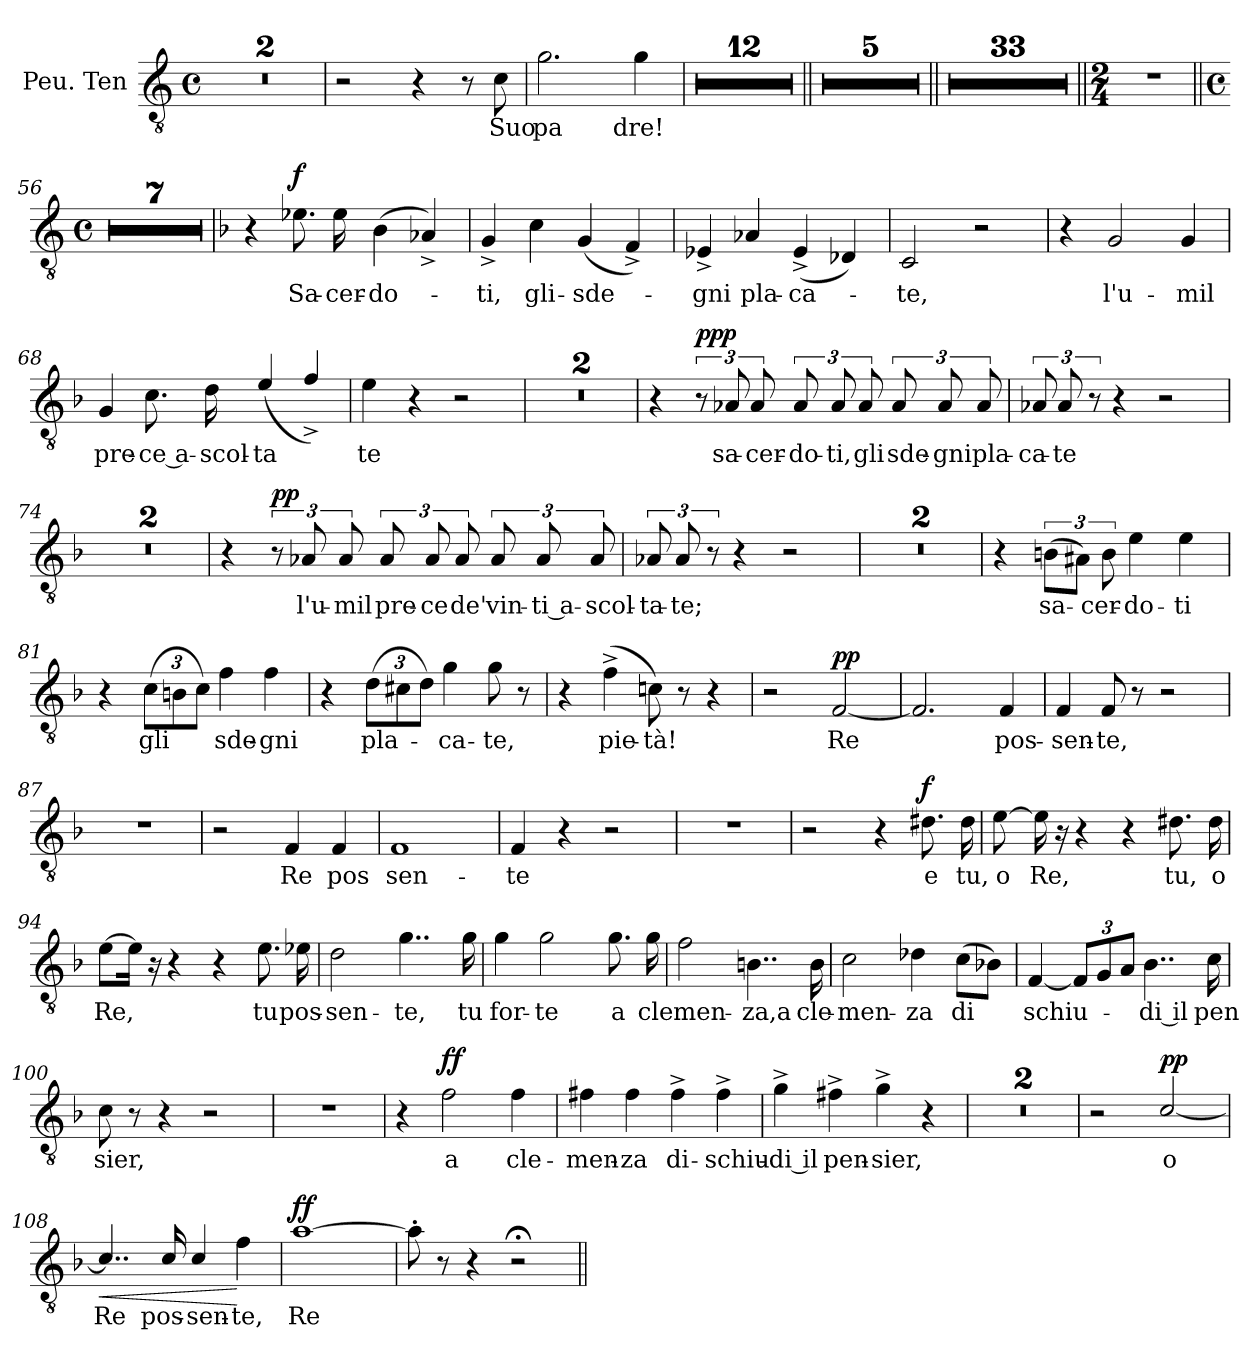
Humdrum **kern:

**kern	**text	**dynam
*part1	*part1	*part1
*staff1	*staff1	*staff1
*I"Peu. Ten	*	*
*I'Peu. Ten	*	*
*clefGv2	*	*
*k[]	*	*
*M4/4	*	*
*met(c)	*	*
=1	=1	=1
1r	.	.
=2	=2	=2
1r	.	.
=3	=3	=3
2r	.	.
4r	.	.
8r	.	.
!	!LO:LY:b:color=#0055FF	!
8c\	Suo	.
=4	=4	=4
!	!LO:LY:b:color=#0055FF	!
2.g\	pa	.
!	!LO:LY:b:color=#0055FF	!
4g\	dre!	.
!!LO:PB:g=z
=5	=5	=5
1r	.	.
=6	=6	=6
1r	.	.
=7	=7	=7
1r	.	.
!!LO:LB:g=z
=8	=8	=8
1r	.	.
=9	=9	=9
1r	.	.
=10	=10	=10
1r	.	.
=11	=11	=11
1r	.	.
!!LO:LB:g=z
=12	=12	=12
1r	.	.
=13	=13	=13
1r	.	.
=14	=14	=14
1r	.	.
=15	=15	=15
1r	.	.
=16	=16	=16
1r	.	.
!!LO:PB:g=z
=17||	=17||	=17||
1r	.	.
=18	=18	=18
1r	.	.
=19	=19	=19
1r	.	.
!!LO:LB:g=z
=20	=20	=20
1r	.	.
=21	=21	=21
1r	.	.
=22||	=22||	=22||
1r	.	.
!!LO:LB:g=z
=23	=23	=23
1r	.	.
=24	=24	=24
1r	.	.
=25	=25	=25
1r	.	.
!!LO:LB:g=z
=26	=26	=26
1r	.	.
=27	=27	=27
1r	.	.
=28	=28	=28
1r	.	.
!!LO:PB:g=z
=29	=29	=29
1r	.	.
=30	=30	=30
1r	.	.
=31	=31	=31
1r	.	.
!!LO:LB:g=z
=32	=32	=32
1r	.	.
=33	=33	=33
1r	.	.
=34	=34	=34
1r	.	.
!!LO:LB:g=z
=35	=35	=35
1r	.	.
=36	=36	=36
1r	.	.
!!LO:LB:g=z
=37	=37	=37
1r	.	.
=38	=38	=38
1r	.	.
!!LO:PB:g=z
=39	=39	=39
1r	.	.
=40	=40	=40
1r	.	.
=41	=41	=41
1r	.	.
=42	=42	=42
1r	.	.
!!LO:LB:g=z
=43	=43	=43
1r	.	.
=44	=44	=44
1r	.	.
=45	=45	=45
1r	.	.
!!LO:LB:g=z
=46	=46	=46
1r	.	.
=47	=47	=47
1r	.	.
=48	=48	=48
1r	.	.
=49	=49	=49
1r	.	.
!!LO:PB:g=z
=50	=50	=50
1r	.	.
=51	=51	=51
1r	.	.
=52	=52	=52
1r	.	.
!!LO:LB:g=z
=53	=53	=53
1r	.	.
=54	=54	=54
1r	.	.
!!LO:PB:g=z
=55||	=55||	=55||
*M2/4	*	*
2r	.	.
=56||	=56||	=56||
*M4/4	*	*
*met(c)	*	*
1r	.	.
!!LO:LB:g=z
=57	=57	=57
1r	.	.
=58	=58	=58
1r	.	.
!!LO:PB:g=z
=59	=59	=59
1r	.	.
=60	=60	=60
1r	.	.
!!LO:LB:g=z
=61	=61	=61
1r	.	.
=62	=62	=62
1r	.	.
!!LO:PB:g=z
=63	=63	=63
*k[b-]	*	*
*F:	*	*
4r	.	.
!	!LO:LY:b:color=#0055FF	!LO:DY:a
8.e-X\	Sa-	f
!	!LO:LY:b:color=#0055FF	!
16e-\	-cer-	.
!	!LO:LY:b:color=#0055FF	!
(>4B-\	-do-	.
4A-X^/)	.	.
=64	=64	=64
!	!LO:LY:b:color=#0055FF	!
4G^/	-ti,	.
!	!LO:LY:b:color=#0055FF	!
4c\	gli-	.
!	!LO:LY:b:color=#0055FF	!
(<4G/	-sde-	.
4F^/)	.	.
=65	=65	=65
!	!LO:LY:b:color=#0055FF	!
4E-X^/	-gni	.
!	!LO:LY:b:color=#0055FF	!
4A-X/	pla-	.
!	!LO:LY:b:color=#0055FF	!
(<4E-^/	-ca-	.
4D-X/)	.	.
!!LO:PB:g=z
=66	=66	=66
!	!LO:LY:b:color=#0055FF	!
2C/	-te,	.
2r	.	.
=67	=67	=67
4r	.	.
!	!LO:LY:b:color=#0055FF	!
2G/	l'u-	.
!	!LO:LY:b:color=#0055FF	!
4G/	-mil	.
=68	=68	=68
!	!LO:LY:b:color=#0055FF	!
4G/	pre-	.
!	!LO:LY:b:color=#0055FF	!
8.c\	-ce a-	.
!	!LO:LY:b:color=#0055FF	!
16d\	-scol-	.
!	!LO:LY:b:color=#0055FF	!
(<4e/	-ta	.
4f^/)	.	.
!!LO:PB:g=z
=69	=69	=69
!	!LO:LY:b:color=#0055FF	!
4e\	te	.
4r	.	.
2r	.	.
=70	=70	=70
1r	.	.
!!LO:PB:g=z
=71	=71	=71
1r	.	.
=72	=72	=72
4r	.	.
!	!	!LO:DY:a
12r	.	ppp
!	!LO:LY:b:color=#0055FF	!
12A-X/	sa-	.
!	!LO:LY:b:color=#0055FF	!
12A-/	-cer-	.
!	!LO:LY:b:color=#0055FF	!
12A-/	-do-	.
!	!LO:LY:b:color=#0055FF	!
12A-/	-ti,	.
!	!LO:LY:b:color=#0055FF	!
12A-/	gli	.
!	!LO:LY:b:color=#0055FF	!
12A-/	sde-	.
!	!LO:LY:b:color=#0055FF	!
12A-/	-gni	.
!	!LO:LY:b:color=#0055FF	!
12A-/	pla-	.
!!LO:PB:g=z
=73	=73	=73
!	!LO:LY:b:color=#0055FF	!
12A-X/	-ca-	.
!	!LO:LY:b:color=#0055FF	!
12A-/	-te	.
12r	.	.
4r	.	.
2r	.	.
=74	=74	=74
1r	.	.
!!LO:PB:g=z
=75	=75	=75
1r	.	.
=76	=76	=76
4r	.	.
!	!	!LO:DY:a
12r	.	pp
!	!LO:LY:b:color=#0055FF	!
12A-X/	l'u-	.
!	!LO:LY:b:color=#0055FF	!
12A-/	-mil	.
!	!LO:LY:b:color=#0055FF	!
12A-/	pre-	.
!	!LO:LY:b:color=#0055FF	!
12A-/	-ce	.
!	!LO:LY:b:color=#0055FF	!
12A-/	de'	.
!	!LO:LY:b:color=#0055FF	!
12A-/	vin-	.
!	!LO:LY:b:color=#0055FF	!
12A-/	-ti a-	.
!	!LO:LY:b:color=#0055FF	!
12A-/	-scol-	.
!!LO:PB:g=z
=77	=77	=77
!	!LO:LY:b:color=#0055FF	!
12A-X/	-ta-	.
!	!LO:LY:b:color=#0055FF	!
12A-/	-te;	.
12r	.	.
4r	.	.
2r	.	.
=78	=78	=78
1r	.	.
!!LO:PB:g=z
=79	=79	=79
1r	.	.
=80	=80	=80
4r	.	.
!	!LO:LY:b:color=#0055FF	!
(>12Bn\L	sa-	.
12A#X\J)	.	.
!	!LO:LY:b:color=#0055FF	!
12B\	-cer-	.
!	!LO:LY:b:color=#0055FF	!
4e\	-do-	.
!	!LO:LY:b:color=#0055FF	!
4e\	-ti	.
!!LO:PB:g=z
=81	=81	=81
4r	.	.
*Xbrackettup	*	*
!	!LO:LY:b:color=#0055FF	!
(>12c\L	gli	.
12Bn\	.	.
12c\J)	.	.
!	!LO:LY:b:color=#0055FF	!
4f\	sde-	.
!	!LO:LY:b:color=#0055FF	!
4f\	-gni	.
=82	=82	=82
4r	.	.
!	!LO:LY:b:color=#0055FF	!
(>12d\L	pla-	.
12c#X\	.	.
12d\J)	.	.
!	!LO:LY:b:color=#0055FF	!
4g\	-ca-	.
!	!LO:LY:b:color=#0055FF	!
8g\	-te,	.
8r	.	.
!!LO:PB:g=z
=83	=83	=83
4r	.	.
!	!LO:LY:b:color=#0055FF	!
(>4f^\	pie-	.
!	!LO:LY:b:color=#0055FF	!
8cn\)	-tà!	.
8r	.	.
4r	.	.
=84	=84	=84
2r	.	.
!	!LO:LY:b:color=#0055FF	!LO:DY:a
[2F/	Re	pp
!!LO:PB:g=z
=85	=85	=85
2.F/]	.	.
!	!LO:LY:b:color=#0055FF	!
4F/	pos-	.
=86	=86	=86
!	!LO:LY:b:color=#0055FF	!
4F/	-sen-	.
!	!LO:LY:b:color=#0055FF	!
8F/	-te,	.
8r	.	.
2r	.	.
!!LO:PB:g=z
=87	=87	=87
1r	.	.
=88	=88	=88
2r	.	.
!	!LO:LY:b:color=#0055FF	!
4F/	Re	.
!	!LO:LY:b:color=#0055FF	!
4F/	pos	.
!!LO:PB:g=z
=89	=89	=89
!	!LO:LY:b:color=#0055FF	!
1F	sen-	.
=90	=90	=90
!	!LO:LY:b:color=#0055FF	!
4F/	-te	.
4r	.	.
2r	.	.
!!LO:PB:g=z
=91	=91	=91
1r	.	.
=92	=92	=92
2r	.	.
4r	.	.
!	!LO:LY:b:color=#0055FF	!LO:DY:a
8.d#X\	e	f
!	!LO:LY:b:color=#0055FF	!
16d#\	tu,	.
=93	=93	=93
!	!LO:LY:b:color=#0055FF	!
[8e\	o	.
!	!LO:LY:b:color=#0055FF	!
16e\]	Re,	.
16r	.	.
4r	.	.
4r	.	.
!	!LO:LY:b:color=#0055FF	!
8.d#X\	tu,	.
!	!LO:LY:b:color=#0055FF	!
16d#\	o	.
!!LO:PB:g=z
=94	=94	=94
!	!LO:LY:b:color=#0055FF	!
[8e\L	Re,	.
16e\Jk]	.	.
16r	.	.
4r	.	.
4r	.	.
!	!LO:LY:b:color=#0055FF	!
8.e\	tu	.
!	!LO:LY:b:color=#0055FF	!
16e-X\	pos-	.
=95	=95	=95
!	!LO:LY:b:color=#0055FF	!
2d\	-sen-	.
!	!LO:LY:b:color=#0055FF	!
4..g\	-te,	.
!	!LO:LY:b:color=#0055FF	!
16g\	tu	.
=96	=96	=96
!	!LO:LY:b:color=#0055FF	!
4g\	for-	.
!	!LO:LY:b:color=#0055FF	!
2g\	-te	.
!	!LO:LY:b:color=#0055FF	!
8.g\	a	.
!	!LO:LY:b:color=#0055FF	!
16g\	cle	.
!!LO:PB:g=z
=97	=97	=97
!	!LO:LY:b:color=#0055FF	!
2f\	men-	.
!	!LO:LY:b:color=#0055FF	!
4..Bn\	-za,a	.
!	!LO:LY:b:color=#0055FF	!
16B\	cle-	.
=98	=98	=98
!	!LO:LY:b:color=#0055FF	!
2c\	-men-	.
!	!LO:LY:b:color=#0055FF	!
4d-X\	-za	.
!	!LO:LY:b:color=#0055FF	!
(>8c\L	di	.
8B-X\J)	.	.
=99	=99	=99
!	!LO:LY:b:color=#0055FF	!
[4F/	schiu-	.
12F/L]	.	.
12G/	.	.
12A/J	.	.
!	!LO:LY:b:color=#0055FF	!
4..B-\	-di il	.
!	!LO:LY:b:color=#0055FF	!
16c\	pen	.
!!LO:PB:g=z
=100	=100	=100
!	!LO:LY:b:color=#0055FF	!
8c\	-sier,	.
8r	.	.
4r	.	.
2r	.	.
=101	=101	=101
1r	.	.
=102	=102	=102
4r	.	.
!	!LO:LY:b:color=#0055FF	!LO:DY:a
2f\	a	ff
!	!LO:LY:b:color=#0055FF	!
4f\	cle-	.
!!LO:PB:g=z
=103	=103	=103
!	!LO:LY:b:color=#0055FF	!
4f#X\	-men-	.
!	!LO:LY:b:color=#0055FF	!
4f#\	-za	.
!	!LO:LY:b:color=#0055FF	!
4f#^\	di-	.
!	!LO:LY:b:color=#0055FF	!
4f#^\	-schiu-	.
=104	=104	=104
!	!LO:LY:b:color=#0055FF	!
4g^\	-di il	.
!	!LO:LY:b:color=#0055FF	!
4f#X^\	pen-	.
!	!LO:LY:b:color=#0055FF	!
4g^\	-sier,	.
4r	.	.
=105	=105	=105
1r	.	.
=106	=106	=106
1r	.	.
!!LO:PB:g=z
=107	=107	=107
2r	.	.
!	!LO:LY:b:color=#0055FF	!LO:DY:a
[2c/	o	pp
=108	=108	=108
!	!LO:LY:b:color=#0055FF	!LO:HP:b
4..c/]	Re	<
!	!LO:LY:b:color=#0055FF	!
16c/	pos-	.
!	!LO:LY:b:color=#0055FF	!
4c/	-sen-	.
!	!LO:LY:b:color=#0055FF	!
4f\	-te,	[
=109	=109	=109
!	!LO:LY:b:color=#0055FF	!LO:DY:a
[1a	Re	ff
=110	=110	=110
8a'\]	.	.
8r	.	.
4r	.	.
2r;<	.	.
=||	=||	=||
*-	*-	*-
